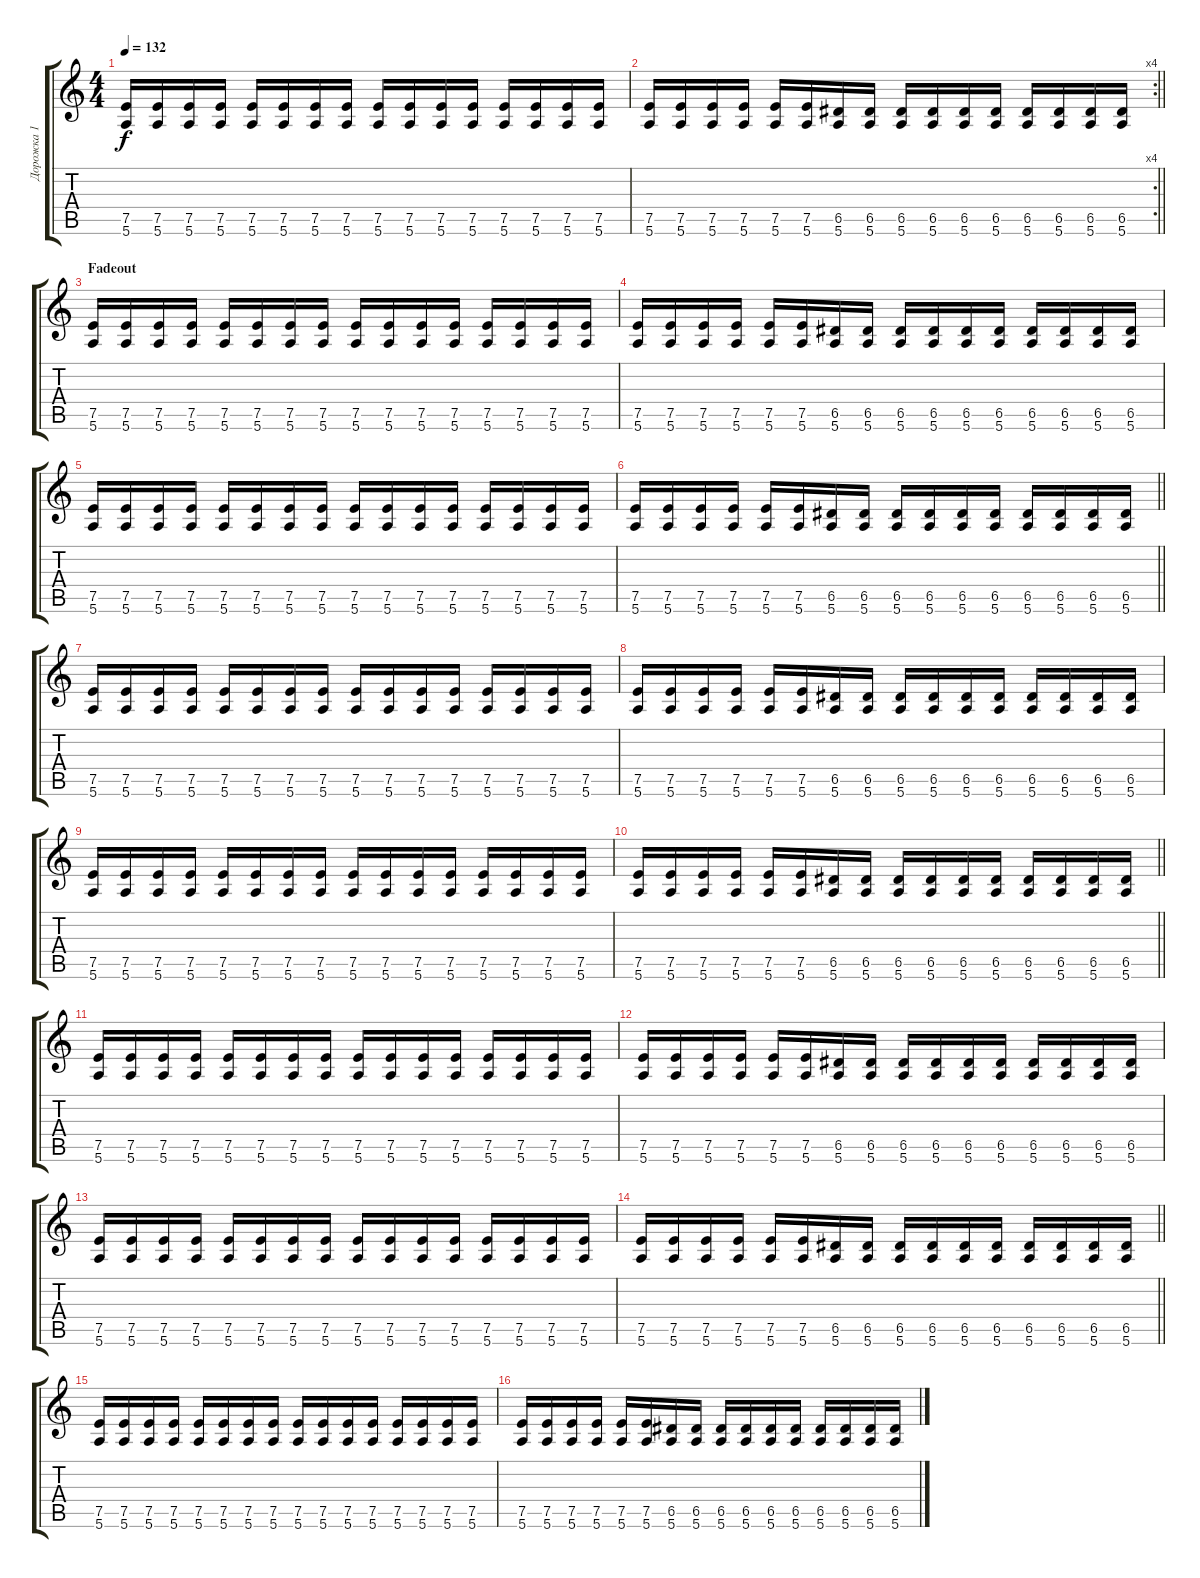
\track ("Дорожка 1" "Дорожка 1") {instrument overdrivenguitar}
\staff {score tabs}
\tuning (E4 B3 G3 D3 A2 E2) {hide}
\ts (4 4)
\tempo 132
\clef g2
\ks c
(7.5 5.6).16{dy f} (7.5 5.6).16 (7.5 5.6).16 (7.5 5.6).16 (7.5 5.6).16 (7.5 5.6).16 (7.5 5.6).16 (7.5 5.6).16 (7.5 5.6).16 (7.5 5.6).16 (7.5 5.6).16 (7.5 5.6).16 (7.5 5.6).16 (7.5 5.6).16 (7.5 5.6).16 (7.5 5.6).16 |
\rc 4
\barLineRight lightlight
(7.5 5.6).16 (7.5 5.6).16 (7.5 5.6).16 (7.5 5.6).16 (7.5 5.6).16 (7.5 5.6).16 (6.5 5.6).16 (6.5 5.6).16 (6.5 5.6).16 (6.5 5.6).16 (6.5 5.6).16 (6.5 5.6).16 (6.5 5.6).16 (6.5 5.6).16 (6.5 5.6).16 (6.5 5.6).16 |
\section ("" "Fadeout")
(7.5 5.6).16{volume 10} (7.5 5.6).16 (7.5 5.6).16 (7.5 5.6).16 (7.5 5.6).16 (7.5 5.6).16 (7.5 5.6).16 (7.5 5.6).16 (7.5 5.6).16 (7.5 5.6).16 (7.5 5.6).16 (7.5 5.6).16 (7.5 5.6).16 (7.5 5.6).16 (7.5 5.6).16 (7.5 5.6).16 |
(7.5 5.6).16 (7.5 5.6).16 (7.5 5.6).16 (7.5 5.6).16 (7.5 5.6).16 (7.5 5.6).16 (6.5 5.6).16 (6.5 5.6).16 (6.5 5.6).16 (6.5 5.6).16 (6.5 5.6).16 (6.5 5.6).16 (6.5 5.6).16 (6.5 5.6).16 (6.5 5.6).16 (6.5 5.6).16 |
(7.5 5.6).16 (7.5 5.6).16 (7.5 5.6).16 (7.5 5.6).16 (7.5 5.6).16 (7.5 5.6).16 (7.5 5.6).16 (7.5 5.6).16 (7.5 5.6).16 (7.5 5.6).16 (7.5 5.6).16 (7.5 5.6).16 (7.5 5.6).16 (7.5 5.6).16 (7.5 5.6).16 (7.5 5.6).16 |
\barLineRight lightlight
(7.5 5.6).16 (7.5 5.6).16 (7.5 5.6).16 (7.5 5.6).16 (7.5 5.6).16 (7.5 5.6).16 (6.5 5.6).16 (6.5 5.6).16 (6.5 5.6).16 (6.5 5.6).16 (6.5 5.6).16 (6.5 5.6).16 (6.5 5.6).16 (6.5 5.6).16 (6.5 5.6).16 (6.5 5.6).16 |
(7.5 5.6).16{volume 7} (7.5 5.6).16 (7.5 5.6).16 (7.5 5.6).16 (7.5 5.6).16 (7.5 5.6).16 (7.5 5.6).16 (7.5 5.6).16 (7.5 5.6).16 (7.5 5.6).16 (7.5 5.6).16 (7.5 5.6).16 (7.5 5.6).16 (7.5 5.6).16 (7.5 5.6).16 (7.5 5.6).16 |
(7.5 5.6).16 (7.5 5.6).16 (7.5 5.6).16 (7.5 5.6).16 (7.5 5.6).16 (7.5 5.6).16 (6.5 5.6).16 (6.5 5.6).16 (6.5 5.6).16 (6.5 5.6).16 (6.5 5.6).16 (6.5 5.6).16 (6.5 5.6).16 (6.5 5.6).16 (6.5 5.6).16 (6.5 5.6).16 |
(7.5 5.6).16 (7.5 5.6).16 (7.5 5.6).16 (7.5 5.6).16 (7.5 5.6).16 (7.5 5.6).16 (7.5 5.6).16 (7.5 5.6).16 (7.5 5.6).16 (7.5 5.6).16 (7.5 5.6).16 (7.5 5.6).16 (7.5 5.6).16 (7.5 5.6).16 (7.5 5.6).16 (7.5 5.6).16 |
\barLineRight lightlight
(7.5 5.6).16 (7.5 5.6).16 (7.5 5.6).16 (7.5 5.6).16 (7.5 5.6).16 (7.5 5.6).16 (6.5 5.6).16 (6.5 5.6).16 (6.5 5.6).16 (6.5 5.6).16 (6.5 5.6).16 (6.5 5.6).16 (6.5 5.6).16 (6.5 5.6).16 (6.5 5.6).16 (6.5 5.6).16 |
(7.5 5.6).16{volume 4} (7.5 5.6).16 (7.5 5.6).16 (7.5 5.6).16 (7.5 5.6).16 (7.5 5.6).16 (7.5 5.6).16 (7.5 5.6).16 (7.5 5.6).16 (7.5 5.6).16 (7.5 5.6).16 (7.5 5.6).16 (7.5 5.6).16 (7.5 5.6).16 (7.5 5.6).16 (7.5 5.6).16 |
(7.5 5.6).16 (7.5 5.6).16 (7.5 5.6).16 (7.5 5.6).16 (7.5 5.6).16 (7.5 5.6).16 (6.5 5.6).16 (6.5 5.6).16 (6.5 5.6).16 (6.5 5.6).16 (6.5 5.6).16 (6.5 5.6).16 (6.5 5.6).16 (6.5 5.6).16 (6.5 5.6).16 (6.5 5.6).16 |
(7.5 5.6).16 (7.5 5.6).16 (7.5 5.6).16 (7.5 5.6).16 (7.5 5.6).16 (7.5 5.6).16 (7.5 5.6).16 (7.5 5.6).16 (7.5 5.6).16 (7.5 5.6).16 (7.5 5.6).16 (7.5 5.6).16 (7.5 5.6).16 (7.5 5.6).16 (7.5 5.6).16 (7.5 5.6).16 |
\barLineRight lightlight
(7.5 5.6).16 (7.5 5.6).16 (7.5 5.6).16 (7.5 5.6).16 (7.5 5.6).16 (7.5 5.6).16 (6.5 5.6).16 (6.5 5.6).16 (6.5 5.6).16 (6.5 5.6).16 (6.5 5.6).16 (6.5 5.6).16 (6.5 5.6).16 (6.5 5.6).16 (6.5 5.6).16 (6.5 5.6).16 |
(7.5 5.6).16{volume 0} (7.5 5.6).16 (7.5 5.6).16 (7.5 5.6).16 (7.5 5.6).16 (7.5 5.6).16 (7.5 5.6).16 (7.5 5.6).16 (7.5 5.6).16 (7.5 5.6).16 (7.5 5.6).16 (7.5 5.6).16 (7.5 5.6).16 (7.5 5.6).16 (7.5 5.6).16 (7.5 5.6).16 |
(7.5 5.6).16 (7.5 5.6).16 (7.5 5.6).16 (7.5 5.6).16 (7.5 5.6).16 (7.5 5.6).16 (6.5 5.6).16 (6.5 5.6).16 (6.5 5.6).16 (6.5 5.6).16 (6.5 5.6).16 (6.5 5.6).16 (6.5 5.6).16 (6.5 5.6).16 (6.5 5.6).16 (6.5 5.6).16
